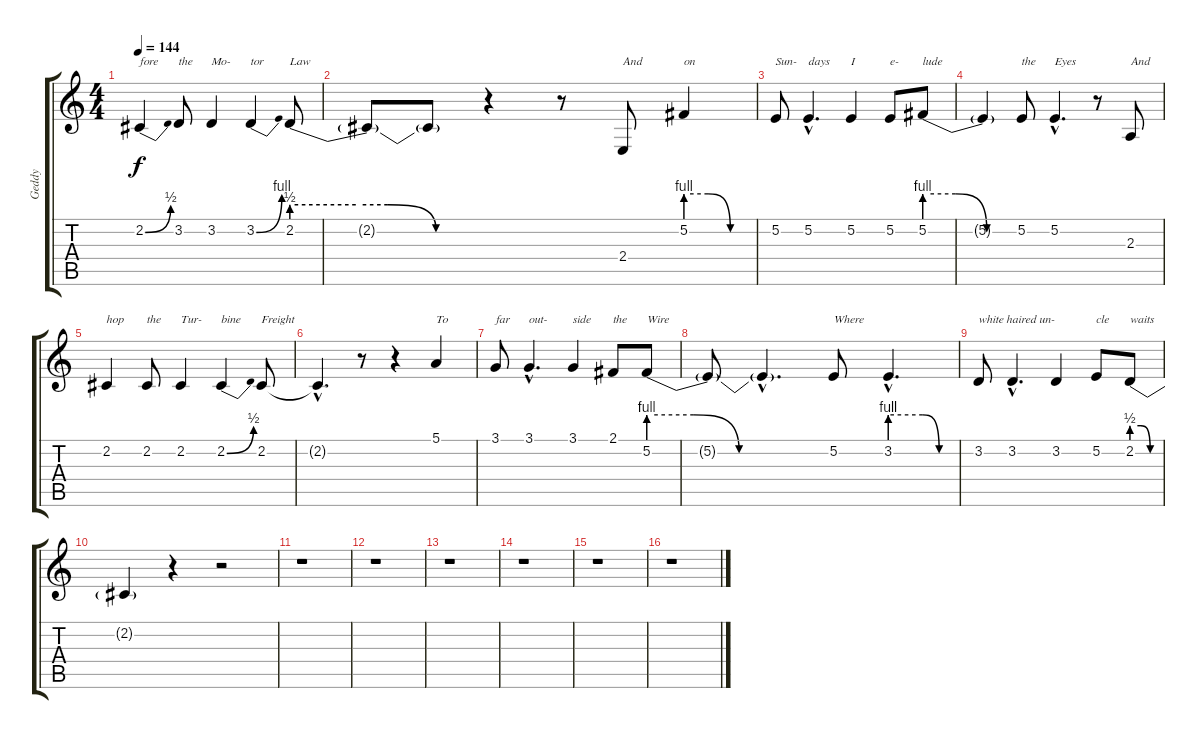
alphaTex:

\track ("Geddy" "Geddy") {instrument lead6voice}
\staff {score tabs}
\tuning (E4 B3 G3 D3 A2 E2) {hide}
\ts (4 4)
\tempo 144
\clef g2
\ks c
2.2{be (bend 0 0 60 2)}.4{txt "fore" dy f} 3.2.8{txt "the"} 3.2.4{txt "Mo-"} 3.2{be (bend 0 0 60 4)}.4{txt "tor"} 2.2{be (custom 0 2 20 2 30 2 45 0 60 0)}.8{txt "Law"} |
2.2{t}.8 2.2{t}.8 r.4 r.8 2.4.8{txt "And"} 5.2{be (custom 0 4 20 4 40 0 60 0)}.4{txt "on"} |
5.2.8{txt "Sun-"} 5.2{hac}.4{d txt "days"} 5.2.4{txt "I"} 5.2.8{txt "e-"} 5.2{be (custom 0 4 20 4 40 0 60 0)}.8{txt "lude"} |
5.2{t}.4 5.2.8{txt "the"} 5.2{hac}.4{d txt "Eyes"} r.8 2.3.8{txt "And"} |
2.2.4{txt "hop"} 2.2.8{txt "the"} 2.2.4{txt "Tur-"} 2.2{be (bend 0 0 60 2)}.4{txt "bine"} 2.2.8{txt "Freight"} |
2.2{hac t}.4{d} r.8 r.4 5.1.4{txt "To"} |
3.1.8{txt "far"} 3.1{hac}.4{d txt "out-"} 3.1.4{txt "side"} 2.1.8{txt "the"} 5.2{be (custom 0 4 15 4 30 0 60 0)}.8{txt "Wire"} |
5.2{t}.8 5.2{hac t}.4{d} 5.2.8{txt "Where"} 3.2{be (custom 0 4 30 4 45 0 60 0) hac}.4{d} |
3.2.8{txt "white haired un-"} 3.2{hac}.4{d} 3.2.4 5.2.8{txt "cle"} 2.2{be (custom 0 2 20 2 40 0 60 0)}.8{txt "waits"} |
2.2{t}.4 r.4 r.2 |
r.1 |
r.1 |
r.1 |
r.1 |
r.1 |
r.1
